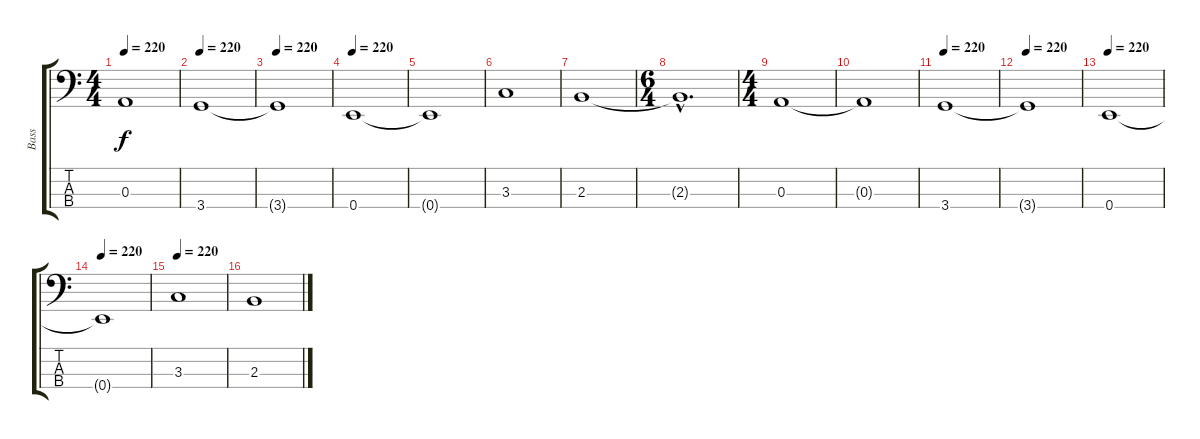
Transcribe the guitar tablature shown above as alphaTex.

\track ("Bass" "Bass") {instrument electricbasspick}
\staff {score tabs}
\tuning (G2 D2 A1 E1) {hide}
\ts (4 4)
\tempo 220
\clef f4
\ks c
0.3{t}.1{dy f} |
\tempo 220
3.4.1 |
\tempo 220
3.4{t}.1 |
\tempo 220
0.4.1 |
0.4{t}.1 |
3.3.1 |
2.3.1 |
\ts (6 4)
2.3{hac t}.1{d} |
\ts (4 4)
0.3.1 |
0.3{t}.1 |
\tempo 220
3.4.1 |
\tempo 220
3.4{t}.1 |
\tempo 220
0.4.1 |
\tempo 220
0.4{t}.1 |
\tempo 220
3.3.1 |
2.3.1
